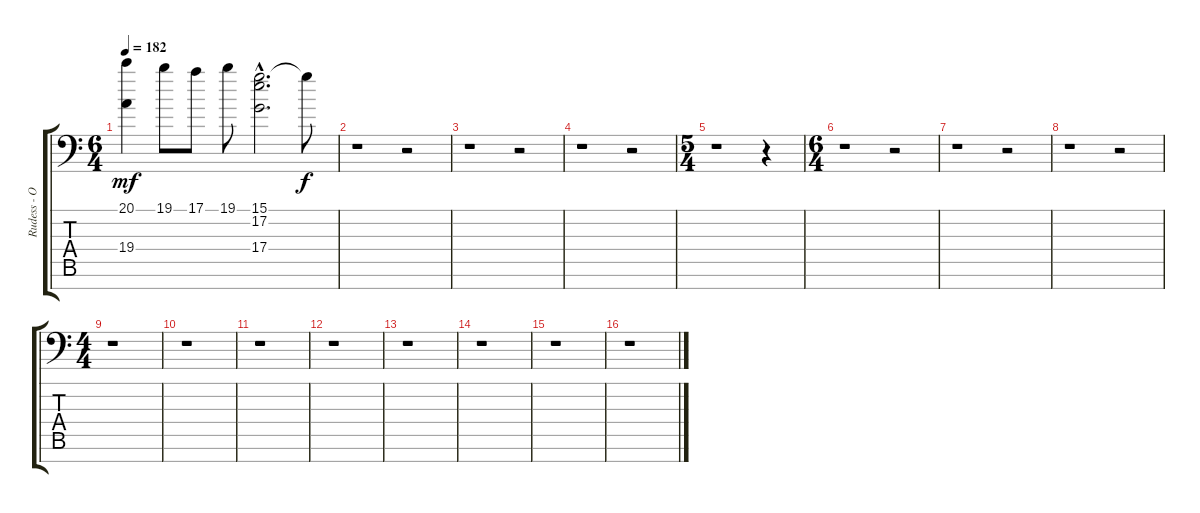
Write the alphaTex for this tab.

\track ("Rudess - Organ" "Rudess - O") {instrument rockorgan}
\staff {score tabs}
\tuning (E4 B3 G3 D3 A2 E2 C-1) {hide}
\ts (6 4)
\tempo 182
\clef f4
\ks c
(20.1 19.4).4{dy mf} 19.1.8 17.1.8 19.1.8 (15.1{hac} 17.2{hac} 17.4).2{d} 15.1{t}.8{dy f} |
r.1 r.2 |
r.1 r.2 |
r.1 r.2 |
\ts (5 4)
r.1 r.4 |
\ts (6 4)
r.1 r.2 |
r.1 r.2 |
r.1 r.2 |
\ts (4 4)
r.1 |
r.1 |
r.1 |
r.1 |
r.1 |
r.1 |
r.1 |
r.1
